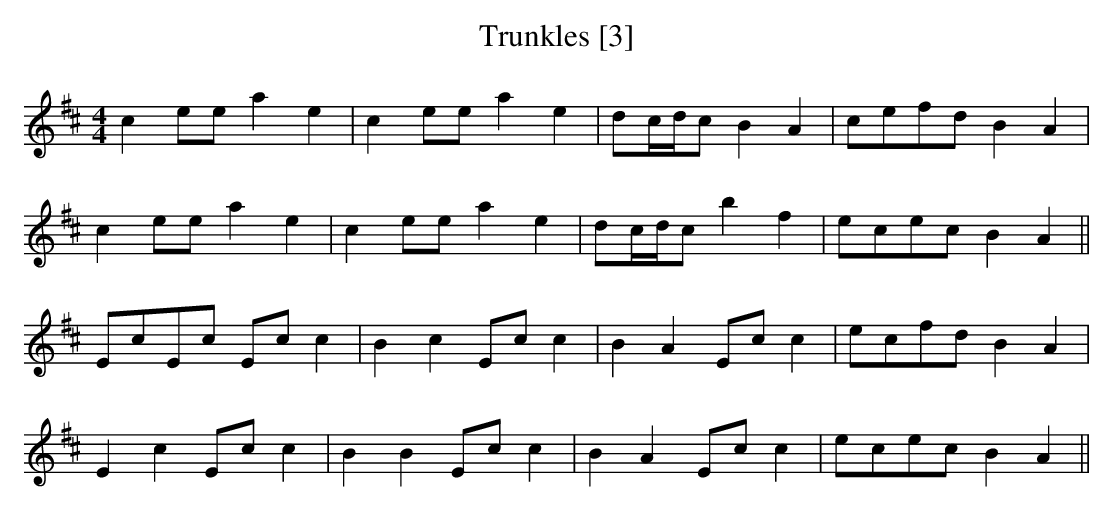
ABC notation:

X:1
T:Trunkles [3]
M:4/4
L:1/8
K:Amix
c2ee a2e2|c2ee a2e2|dc/d/c B2A2|cefd B2A2|
c2ee a2e2|c2ee a2e2|dc/d/c b2f2|ecec B2A2||
EcEc Ecc2|B2c2 Ecc2|B2A2 Ecc2|ecfd B2A2|
E2c2 Ecc2|B2B2 Ecc2|B2A2 Ecc2|ecec B2A2||
